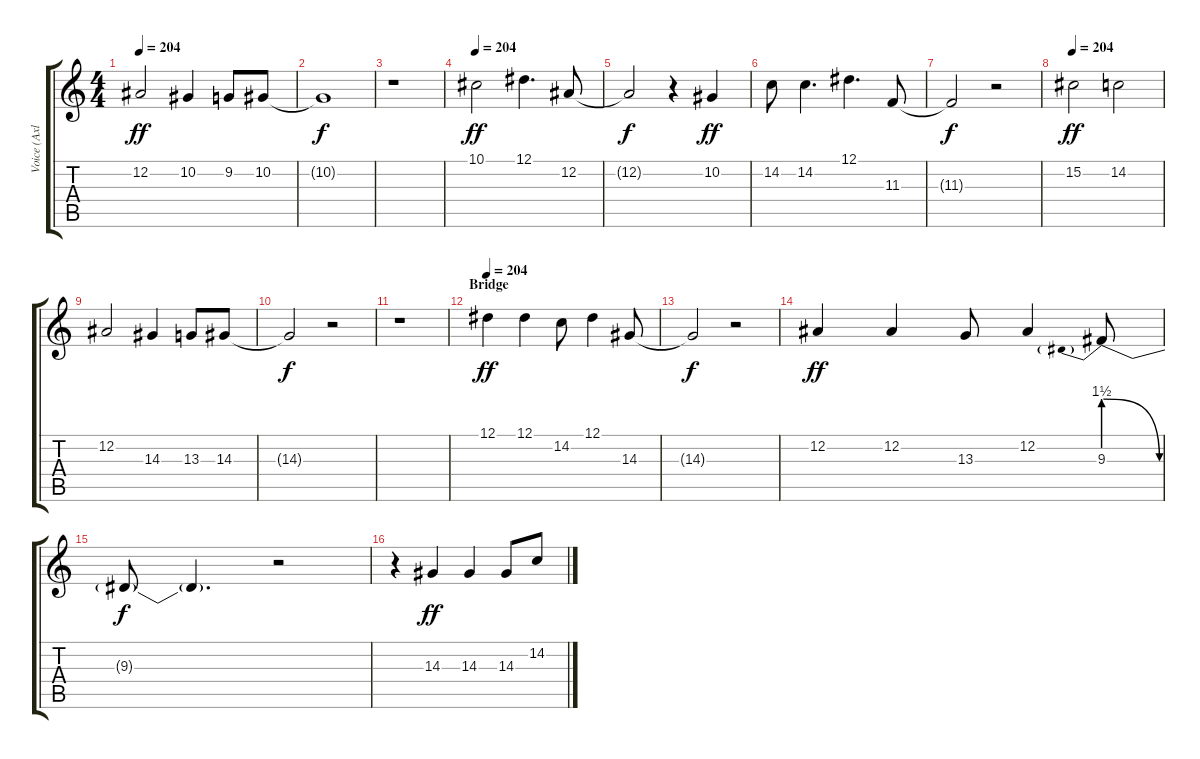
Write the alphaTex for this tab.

\track ("Voice (Axl)" "Voice (Axl") {instrument lead2sawtooth}
\staff {score tabs}
\tuning (Eb4 Bb3 Gb3 Db3 Ab2 Eb2) {hide}
\ts (4 4)
\tempo 204
\clef g2
\ks c
12.2.2{dy ff} 10.2.4 9.2.8 10.2.8 |
10.2{t}.1{dy f} |
r.1 |
\tempo 204
10.1.2{dy ff} 12.1.4{d} 12.2.8 |
12.2{t}.2{dy f} r.4 10.2.4{dy ff} |
14.2.8 14.2.4{d} 12.1.4{d} 11.3.8 |
11.3{t}.2{dy f} r.2 |
\tempo 204
15.2.2{dy ff} 14.2.2 |
12.2.2 14.3.4 13.3.8 14.3.8 |
14.3{t}.2{dy f} r.2 |
r.1 |
\section ("" "Bridge")
\tempo 204
12.1.4{dy ff} 12.1.4 14.2.8 12.1.4 14.3.8 |
14.3{t}.2{dy f} r.2 |
12.2.4{dy ff} 12.2.4 13.3.8 12.2.4 9.3{be (prebendrelease 0 6 60 0)}.8 |
9.3{t}.8{dy f} 9.3{t}.4{d} r.2 |
r.4 14.3.4{dy ff} 14.3.4 14.3.8 14.2.8
